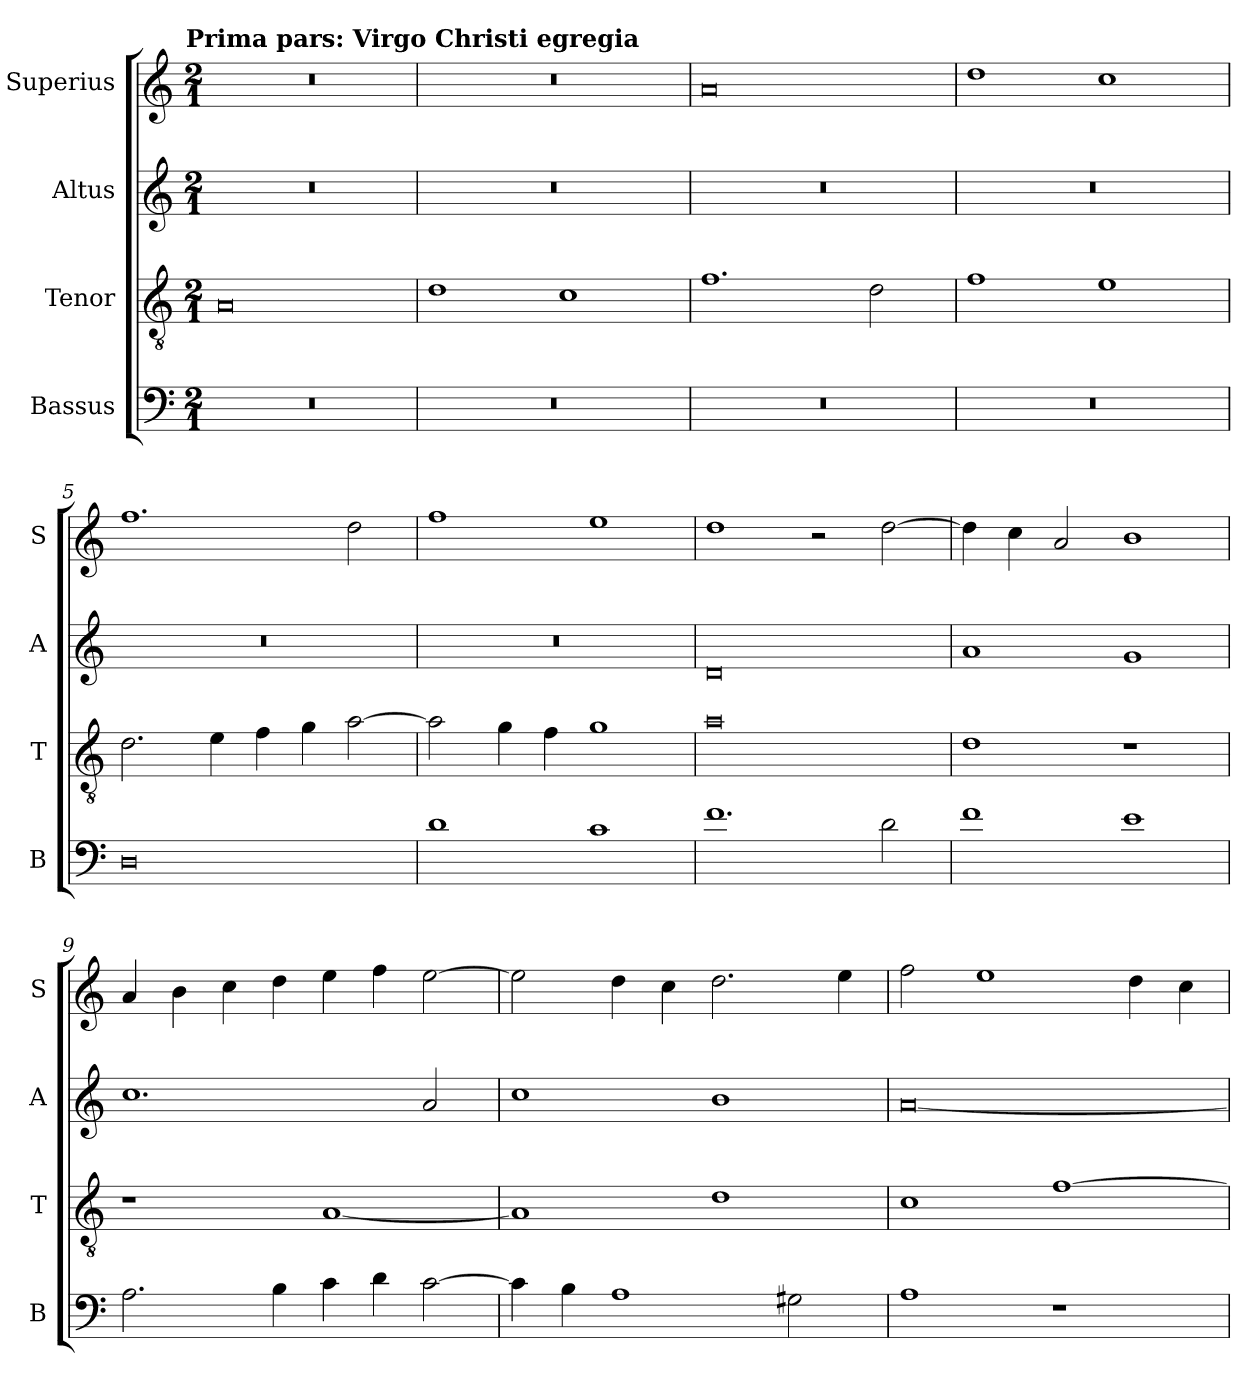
**kern	**kern	**kern	**kern
*part4	*part3	*part2	*part1
*staff4	*staff3	*staff2	*staff1
*I"Bassus	*I"Tenor	*I"Altus	*I"Superius
*I'B	*I'T	*I'A	*I'S
*clefF4	*clefGv2	*clefG2	*clefG2
*k[]	*k[]	*k[]	*k[]
*C:	*C:	*C:	*C:
!!LO:TX:omd:t=Prima pars&colon; Virgo Christi egregia
*M2/1	*M2/1	*M2/1	*M2/1
=1	=1	=1	=1
0r	0A	0r	0r
=2	=2	=2	=2
0r	1d	0r	0r
.	1c	.	.
=3	=3	=3	=3
0r	1.f	0r	0a
.	2d	.	.
=4	=4	=4	=4
0r	1f	0r	1dd
.	1e	.	1cc
=5	=5	=5	=5
0D	2.d	0r	1.ff
.	4e	.	.
.	4f	.	.
.	4g	.	.
.	[2a	.	2dd
=6	=6	=6	=6
1d	2a]	0r	1ff
.	4g	.	.
.	4f	.	.
1c	1g	.	1ee
=7	=7	=7	=7
1.f	0a	0d	1dd
.	.	.	2r
2d	.	.	[2dd
=8	=8	=8	=8
1f	1d	1a	4dd]
.	.	.	4cc
.	.	.	2a
1e	1r	1g	1b
=9	=9	=9	=9
2.A	1r	1.cc	4a
.	.	.	4b
.	.	.	4cc
4B	.	.	4dd
4c	[1A	.	4ee
4d	.	.	4ff
[2c	.	2a	[2ee
=10	=10	=10	=10
4c]	1A]	1cc	2ee]
4B	.	.	.
1A	.	.	4dd
.	.	.	4cc
.	1d	1b	2.dd
2G#X	.	.	.
.	.	.	4ee
=11	=11	=11	=11
1A	1c	[0a	2ff
.	.	.	1ee
1r	[1f	.	.
.	.	.	4dd
.	.	.	4cc
=	=	=	=
*-	*-	*-	*-
